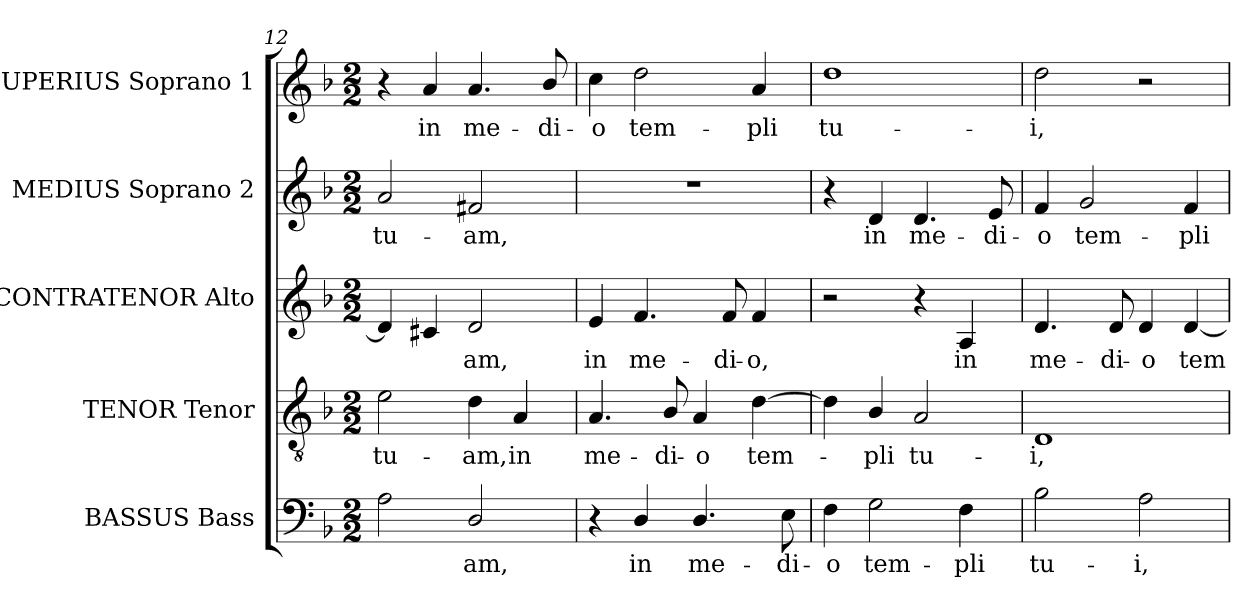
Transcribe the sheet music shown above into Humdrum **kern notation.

**kern	**text	**kern	**text	**kern	**text	**kern	**text	**kern	**text
*part5	*part5	*part4	*part4	*part3	*part3	*part2	*part2	*part1	*part1
*staff5	*staff5	*staff4	*staff4	*staff3	*staff3	*staff2	*staff2	*staff1	*staff1
*I"BASSUS Bass	*	*I"TENOR Tenor	*	*I"CONTRATENOR Alto	*	*I"MEDIUS Soprano 2	*	*I"SUPERIUS Soprano 1	*
*I'B	*	*I'T	*	*I'A	*	*I'S2	*	*I'S1	*
*clefF4	*	*clefGv2	*	*clefG2	*	*clefG2	*	*clefG2	*
*	*	*ITrd7c12	*	*	*	*	*	*	*
*k[b-]	*	*k[b-]	*	*k[b-]	*	*k[b-]	*	*k[b-]	*
*F:	*	*F:	*	*F:	*	*F:	*	*F:	*
*M2/2	*	*M2/2	*	*M2/2	*	*M2/2	*	*M2/2	*
=12	=12	=12	=12	=12	=12	=12	=12	=12	=12
!	!	!	!LO:LY:b:color=#000000	!	!	!	!	!	!
!	!	!	!	!	!	!	!LO:LY:b:color=#000000	!	!
2Ai\	.	2Ei\	tu-	4di/]	.	2ai/	tu-	4r	.
!	!	!	!	!	!	!	!	!	!LO:LY:b:color=#000000
.	.	.	.	4c#Xi/	.	.	.	4ai/	in
!	!LO:LY:b:color=#000000	!	!	!	!	!	!	!	!
!	!	!	!LO:LY:b:color=#000000	!	!	!	!	!	!
!	!	!	!	!	!LO:LY:b:color=#000000	!	!	!	!
!	!	!	!	!	!	!	!LO:LY:b:color=#000000	!	!
!	!	!	!	!	!	!	!	!	!LO:LY:b:color=#000000
2Di/	-am,	4Di\	-am,	2di/	-am,	2f#Xi/	-am,	4.ai/	me-
!	!	!	!LO:LY:b:color=#000000	!	!	!	!	!	!
.	.	4AAi/	in	.	.	.	.	.	.
!	!	!	!	!	!	!	!	!	!LO:LY:b:color=#000000
.	.	.	.	.	.	.	.	8b-i/	-di-
=13	=13	=13	=13	=13	=13	=13	=13	=13	=13
!	!	!	!LO:LY:b:color=#000000	!	!	!	!	!	!
!	!	!	!	!	!LO:LY:b:color=#000000	!	!	!	!
!	!	!	!	!	!	!	!	!	!LO:LY:b:color=#000000
4r	.	4.AAi/	me-	4ei/	in	1r	.	4cci\	-o
!	!LO:LY:b:color=#000000	!	!	!	!	!	!	!	!
!	!	!	!	!	!LO:LY:b:color=#000000	!	!	!	!
!	!	!	!	!	!	!	!	!	!LO:LY:b:color=#000000
4Di/	in	.	.	4.fi/	me-	.	.	2ddi\	tem-
!	!	!	!LO:LY:b:color=#000000	!	!	!	!	!	!
.	.	8BB-i/	-di-	.	.	.	.	.	.
!	!LO:LY:b:color=#000000	!	!	!	!	!	!	!	!
!	!	!	!LO:LY:b:color=#000000	!	!	!	!	!	!
4.Di/	me-	4AAi/	-o	.	.	.	.	.	.
!	!	!	!	!	!LO:LY:b:color=#000000	!	!	!	!
.	.	.	.	8fi/	-di-	.	.	.	.
!	!	!	!LO:LY:b:color=#000000	!	!	!	!	!	!
!	!	!	!	!	!LO:LY:b:color=#000000	!	!	!	!
!	!	!	!	!	!	!	!	!	!LO:LY:b:color=#000000
.	.	[4Di\	tem-	4fi/	-o,	.	.	4ai/	-pli
!	!LO:LY:b:color=#000000	!	!	!	!	!	!	!	!
8Ei\	-di-	.	.	.	.	.	.	.	.
!!LO:PB:g=z
=14	=14	=14	=14	=14	=14	=14	=14	=14	=14
!	!LO:LY:b:color=#000000	!	!	!	!	!	!	!	!
!	!	!	!	!	!	!	!	!	!LO:LY:b:color=#000000
4Fi\	-o	4Di\]	.	2r	.	4r	.	1ddi	tu-
!	!LO:LY:b:color=#000000	!	!	!	!	!	!	!	!
!	!	!	!LO:LY:b:color=#000000	!	!	!	!	!	!
!	!	!	!	!	!	!	!LO:LY:b:color=#000000	!	!
2Gi\	tem-	4BB-i/	-pli	.	.	4di/	in	.	.
!	!	!	!LO:LY:b:color=#000000	!	!	!	!	!	!
!	!	!	!	!	!	!	!LO:LY:b:color=#000000	!	!
.	.	2AAi/	tu-	4r	.	4.di/	me-	.	.
!	!LO:LY:b:color=#000000	!	!	!	!	!	!	!	!
!	!	!	!	!	!LO:LY:b:color=#000000	!	!	!	!
4Fi\	-pli	.	.	4Ai/	in	.	.	.	.
!	!	!	!	!	!	!	!LO:LY:b:color=#000000	!	!
.	.	.	.	.	.	8ei/	-di-	.	.
=15	=15	=15	=15	=15	=15	=15	=15	=15	=15
!	!LO:LY:b:color=#000000	!	!	!	!	!	!	!	!
!	!	!	!LO:LY:b:color=#000000	!	!	!	!	!	!
!	!	!	!	!	!LO:LY:b:color=#000000	!	!	!	!
!	!	!	!	!	!	!	!LO:LY:b:color=#000000	!	!
!	!	!	!	!	!	!	!	!	!LO:LY:b:color=#000000
2B-i\	tu-	1DDi	-i,	4.di/	me-	4fi/	-o	2ddi\	-i,
!	!	!	!	!	!	!	!LO:LY:b:color=#000000	!	!
.	.	.	.	.	.	2gi/	tem-	.	.
!	!	!	!	!	!LO:LY:b:color=#000000	!	!	!	!
.	.	.	.	8di/	-di-	.	.	.	.
!	!LO:LY:b:color=#000000	!	!	!	!	!	!	!	!
!	!	!	!	!	!LO:LY:b:color=#000000	!	!	!	!
2Ai\	-i,	.	.	4di/	-o	.	.	2r	.
!	!	!	!	!	!LO:LY:b:color=#000000	!	!	!	!
!	!	!	!	!	!	!	!LO:LY:b:color=#000000	!	!
.	.	.	.	[4di/	tem-	4fi/	-pli	.	.
=	=	=	=	=	=	=	=	=	=
*-	*-	*-	*-	*-	*-	*-	*-	*-	*-
